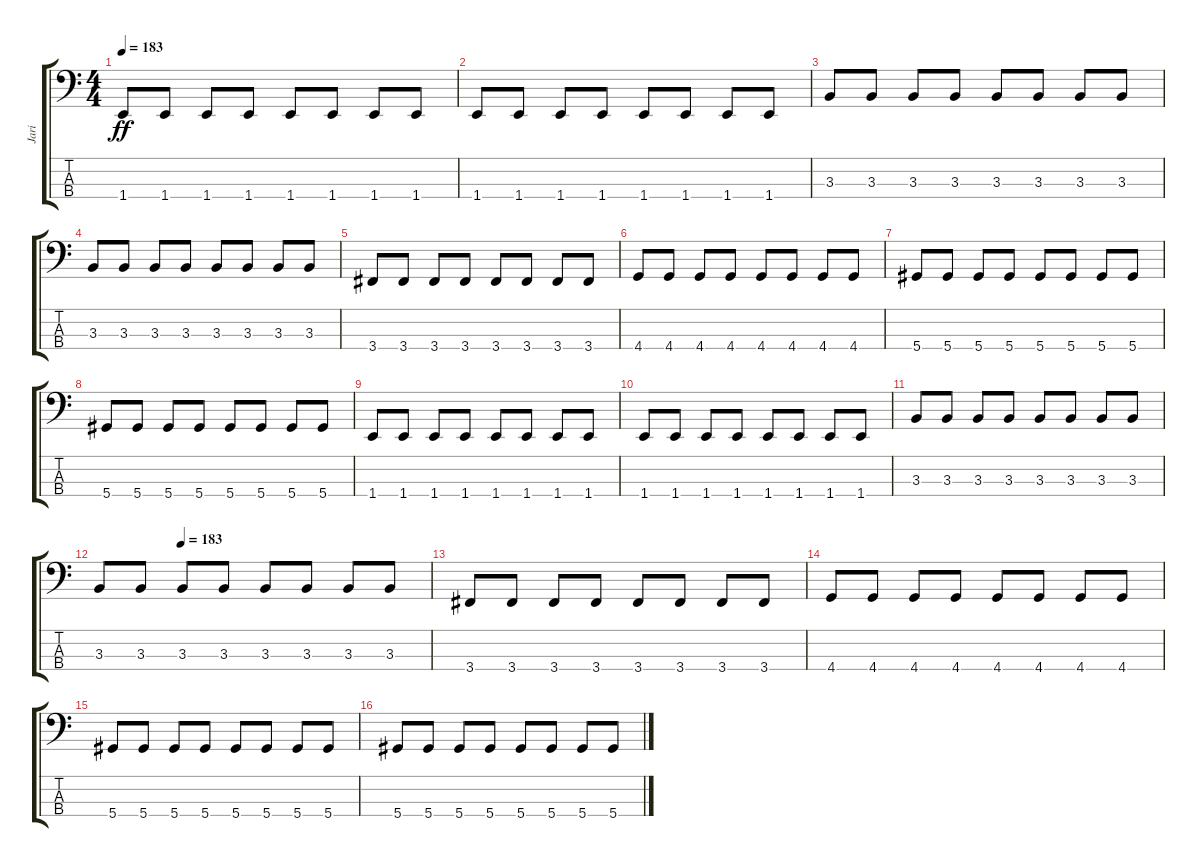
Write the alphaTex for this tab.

\track ("Jari" "Jari") {instrument electricbassfinger}
\staff {score tabs}
\tuning (Gb2 Db2 Ab1 Eb1) {hide}
\ts (4 4)
\tempo 183
\clef f4
\ks c
1.4.8{dy ff} 1.4.8 1.4.8 1.4.8 1.4.8 1.4.8 1.4.8 1.4.8 |
1.4.8 1.4.8 1.4.8 1.4.8 1.4.8 1.4.8 1.4.8 1.4.8 |
3.3.8 3.3.8 3.3.8 3.3.8 3.3.8 3.3.8 3.3.8 3.3.8 |
3.3.8 3.3.8 3.3.8 3.3.8 3.3.8 3.3.8 3.3.8 3.3.8 |
3.4.8 3.4.8 3.4.8 3.4.8 3.4.8 3.4.8 3.4.8 3.4.8 |
4.4.8 4.4.8 4.4.8 4.4.8 4.4.8 4.4.8 4.4.8 4.4.8 |
5.4.8 5.4.8 5.4.8 5.4.8 5.4.8 5.4.8 5.4.8 5.4.8 |
5.4.8 5.4.8 5.4.8 5.4.8 5.4.8 5.4.8 5.4.8 5.4.8 |
1.4.8 1.4.8 1.4.8 1.4.8 1.4.8 1.4.8 1.4.8 1.4.8 |
1.4.8 1.4.8 1.4.8 1.4.8 1.4.8 1.4.8 1.4.8 1.4.8 |
3.3.8 3.3.8 3.3.8 3.3.8 3.3.8 3.3.8 3.3.8 3.3.8 |
\tempo (183 0.25)
3.3.8 3.3.8 3.3.8 3.3.8 3.3.8 3.3.8 3.3.8 3.3.8 |
3.4.8 3.4.8 3.4.8 3.4.8 3.4.8 3.4.8 3.4.8 3.4.8 |
4.4.8 4.4.8{volume 16} 4.4.8{volume 16} 4.4.8{volume 15} 4.4.8{volume 15} 4.4.8{volume 15} 4.4.8{volume 15} 4.4.8{volume 14} |
5.4.8{volume 14} 5.4.8{volume 14} 5.4.8{volume 14} 5.4.8{volume 14} 5.4.8{volume 13} 5.4.8{volume 13} 5.4.8{volume 13} 5.4.8{volume 13} |
5.4.8{volume 12} 5.4.8{volume 12} 5.4.8{volume 12} 5.4.8{volume 12} 5.4.8{volume 12} 5.4.8{volume 11} 5.4.8{volume 11} 5.4.8{volume 11}
